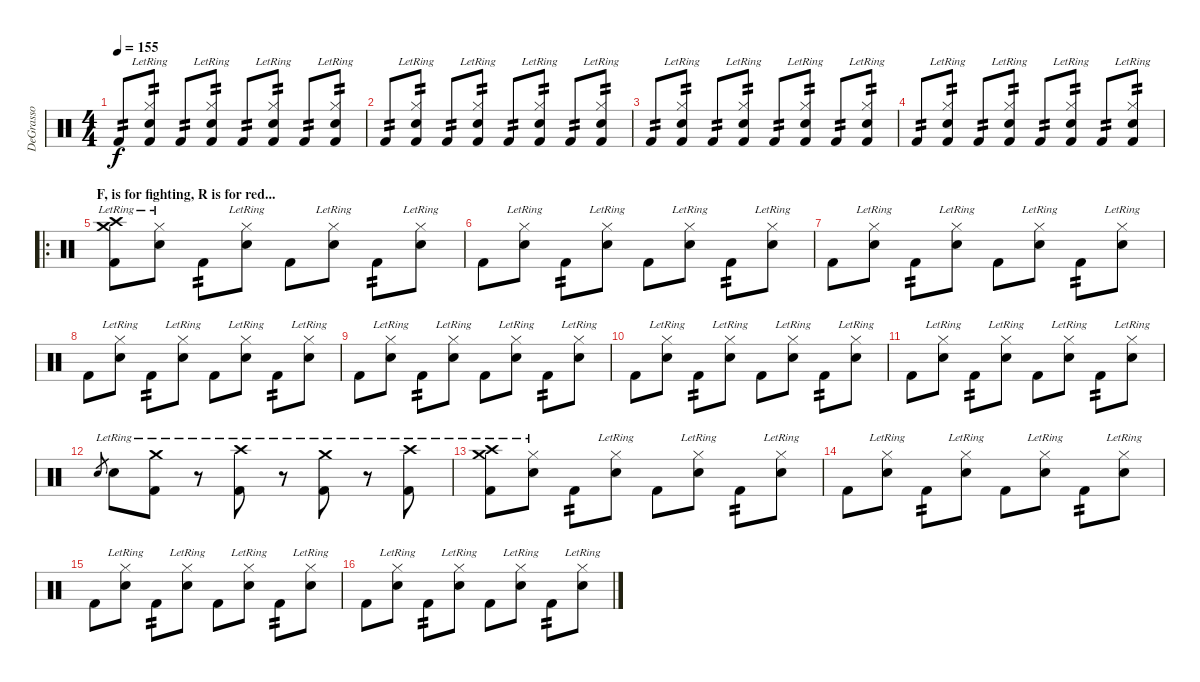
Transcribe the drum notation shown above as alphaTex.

\track ("DeGrasso" "DeGrasso") {instrument percussion}
\staff {score}
\articulation defaults
\ts (4 4)
\tempo 155
\clef neutral
\ks c "Kick (hit) 2".8{tp 2 dy f}
("Hi-Hat (closed)"{lr} "Electric Snare (hit)"{lr} "Kick (hit) 2").8{tp 2} "Kick (hit) 2".8{tp 2} ("Hi-Hat (closed)"{lr} "Electric Snare (hit)"{lr} "Kick (hit) 2").8{tp 2} "Kick (hit) 2".8{tp 2} ("Hi-Hat (closed)"{lr} "Electric Snare (hit)"{lr} "Kick (hit) 2").8{tp 2} "Kick (hit) 2".8{tp 2} ("Hi-Hat (closed)"{lr} "Electric Snare (hit)"{lr} "Kick (hit) 2").8{tp 2} |
"Kick (hit) 2".8{tp 2} ("Hi-Hat (closed)"{lr} "Electric Snare (hit)"{lr} "Kick (hit) 2").8{tp 2} "Kick (hit) 2".8{tp 2} ("Hi-Hat (closed)"{lr} "Electric Snare (hit)"{lr} "Kick (hit) 2").8{tp 2} "Kick (hit) 2".8{tp 2} ("Hi-Hat (closed)"{lr} "Electric Snare (hit)"{lr} "Kick (hit) 2").8{tp 2} "Kick (hit) 2".8{tp 2} ("Hi-Hat (closed)"{lr} "Electric Snare (hit)"{lr} "Kick (hit) 2").8{tp 2} |
"Kick (hit) 2".8{tp 2} ("Hi-Hat (closed)"{lr} "Electric Snare (hit)"{lr} "Kick (hit) 2").8{tp 2} "Kick (hit) 2".8{tp 2} ("Hi-Hat (closed)"{lr} "Electric Snare (hit)"{lr} "Kick (hit) 2").8{tp 2} "Kick (hit) 2".8{tp 2} ("Hi-Hat (closed)"{lr} "Electric Snare (hit)"{lr} "Kick (hit) 2").8{tp 2} "Kick (hit) 2".8{tp 2} ("Hi-Hat (closed)"{lr} "Electric Snare (hit)"{lr} "Kick (hit) 2").8{tp 2} |
"Kick (hit) 2".8{tp 2} ("Hi-Hat (closed)"{lr} "Electric Snare (hit)"{lr} "Kick (hit) 2").8{tp 2} "Kick (hit) 2".8{tp 2} ("Hi-Hat (closed)"{lr} "Electric Snare (hit)"{lr} "Kick (hit) 2").8{tp 2} "Kick (hit) 2".8{tp 2} ("Hi-Hat (closed)"{lr} "Electric Snare (hit)"{lr} "Kick (hit) 2").8{tp 2} "Kick (hit) 2".8{tp 2} ("Hi-Hat (closed)"{lr} "Electric Snare (hit)"{lr} "Kick (hit) 2").8{tp 2} |
\ro
\section ("" "F, is for fighting, R is for red...")
("Crash high (hit)"{lr} "Crash medium (hit)"{lr} "Kick (hit) 2").8 ("Hi-Hat (closed)"{lr} "Electric Snare (hit)"{lr}).8 "Kick (hit) 2".8{tp 2} ("Hi-Hat (closed)"{lr} "Electric Snare (hit)"{lr}).8 "Kick (hit) 2".8 ("Hi-Hat (closed)"{lr} "Electric Snare (hit)"{lr}).8 "Kick (hit) 2".8{tp 2} ("Hi-Hat (closed)"{lr} "Electric Snare (hit)"{lr}).8 |
"Kick (hit) 2".8 ("Hi-Hat (closed)"{lr} "Electric Snare (hit)"{lr}).8 "Kick (hit) 2".8{tp 2} ("Hi-Hat (closed)"{lr} "Electric Snare (hit)"{lr}).8 "Kick (hit) 2".8 ("Hi-Hat (closed)"{lr} "Electric Snare (hit)"{lr}).8 "Kick (hit) 2".8{tp 2} ("Hi-Hat (closed)"{lr} "Electric Snare (hit)"{lr}).8 |
"Kick (hit) 2".8 ("Hi-Hat (closed)"{lr} "Electric Snare (hit)"{lr}).8 "Kick (hit) 2".8{tp 2} ("Hi-Hat (closed)"{lr} "Electric Snare (hit)"{lr}).8 "Kick (hit) 2".8 ("Hi-Hat (closed)"{lr} "Electric Snare (hit)"{lr}).8 "Kick (hit) 2".8{tp 2} ("Hi-Hat (closed)"{lr} "Electric Snare (hit)"{lr}).8 |
"Kick (hit) 2".8 ("Hi-Hat (closed)"{lr} "Electric Snare (hit)"{lr}).8 "Kick (hit) 2".8{tp 2} ("Hi-Hat (closed)"{lr} "Electric Snare (hit)"{lr}).8 "Kick (hit) 2".8 ("Hi-Hat (closed)"{lr} "Electric Snare (hit)"{lr}).8 "Kick (hit) 2".8{tp 2} ("Hi-Hat (closed)"{lr} "Electric Snare (hit)"{lr}).8 |
"Kick (hit) 2".8 ("Hi-Hat (closed)"{lr} "Electric Snare (hit)"{lr}).8 "Kick (hit) 2".8{tp 2} ("Hi-Hat (closed)"{lr} "Electric Snare (hit)"{lr}).8 "Kick (hit) 2".8 ("Hi-Hat (closed)"{lr} "Electric Snare (hit)"{lr}).8 "Kick (hit) 2".8{tp 2} ("Hi-Hat (closed)"{lr} "Electric Snare (hit)"{lr}).8 |
"Kick (hit) 2".8 ("Hi-Hat (closed)"{lr} "Electric Snare (hit)"{lr}).8 "Kick (hit) 2".8{tp 2} ("Hi-Hat (closed)"{lr} "Electric Snare (hit)"{lr}).8 "Kick (hit) 2".8 ("Hi-Hat (closed)"{lr} "Electric Snare (hit)"{lr}).8 "Kick (hit) 2".8{tp 2} ("Hi-Hat (closed)"{lr} "Electric Snare (hit)"{lr}).8 |
"Kick (hit) 2".8 ("Hi-Hat (closed)"{lr} "Electric Snare (hit)"{lr}).8 "Kick (hit) 2".8{tp 2} ("Hi-Hat (closed)"{lr} "Electric Snare (hit)"{lr}).8 "Kick (hit) 2".8 ("Hi-Hat (closed)"{lr} "Electric Snare (hit)"{lr}).8 "Kick (hit) 2".8{tp 2} ("Hi-Hat (closed)"{lr} "Electric Snare (hit)"{lr}).8 |
"Electric Snare (hit)".8{gr} "Electric Snare (hit)"{lr}.8 ("Crash medium (hit)"{lr} "Kick (hit) 2"{lr}).8 r.8 ("Crash high (hit)"{lr} "Kick (hit) 2"{lr}).8 r.8 ("Crash medium (hit)"{lr} "Kick (hit) 2"{lr}).8 r.8 ("Crash high (hit)"{lr} "Kick (hit) 2"{lr}).8 |
("Crash high (hit)"{lr} "Crash medium (hit)"{lr} "Kick (hit) 2").8 ("Hi-Hat (closed)"{lr} "Electric Snare (hit)"{lr}).8 "Kick (hit) 2".8{tp 2} ("Hi-Hat (closed)"{lr} "Electric Snare (hit)"{lr}).8 "Kick (hit) 2".8 ("Hi-Hat (closed)"{lr} "Electric Snare (hit)"{lr}).8 "Kick (hit) 2".8{tp 2} ("Hi-Hat (closed)"{lr} "Electric Snare (hit)"{lr}).8 |
"Kick (hit) 2".8 ("Hi-Hat (closed)"{lr} "Electric Snare (hit)"{lr}).8 "Kick (hit) 2".8{tp 2} ("Hi-Hat (closed)"{lr} "Electric Snare (hit)"{lr}).8 "Kick (hit) 2".8 ("Hi-Hat (closed)"{lr} "Electric Snare (hit)"{lr}).8 "Kick (hit) 2".8{tp 2} ("Hi-Hat (closed)"{lr} "Electric Snare (hit)"{lr}).8 |
"Kick (hit) 2".8 ("Hi-Hat (closed)"{lr} "Electric Snare (hit)"{lr}).8 "Kick (hit) 2".8{tp 2} ("Hi-Hat (closed)"{lr} "Electric Snare (hit)"{lr}).8 "Kick (hit) 2".8 ("Hi-Hat (closed)"{lr} "Electric Snare (hit)"{lr}).8 "Kick (hit) 2".8{tp 2} ("Hi-Hat (closed)"{lr} "Electric Snare (hit)"{lr}).8 |
"Kick (hit) 2".8 ("Hi-Hat (closed)"{lr} "Electric Snare (hit)"{lr}).8 "Kick (hit) 2".8{tp 2} ("Hi-Hat (closed)"{lr} "Electric Snare (hit)"{lr}).8 "Kick (hit) 2".8 ("Hi-Hat (closed)"{lr} "Electric Snare (hit)"{lr}).8 "Kick (hit) 2".8{tp 2} ("Hi-Hat (closed)"{lr} "Electric Snare (hit)"{lr}).8
